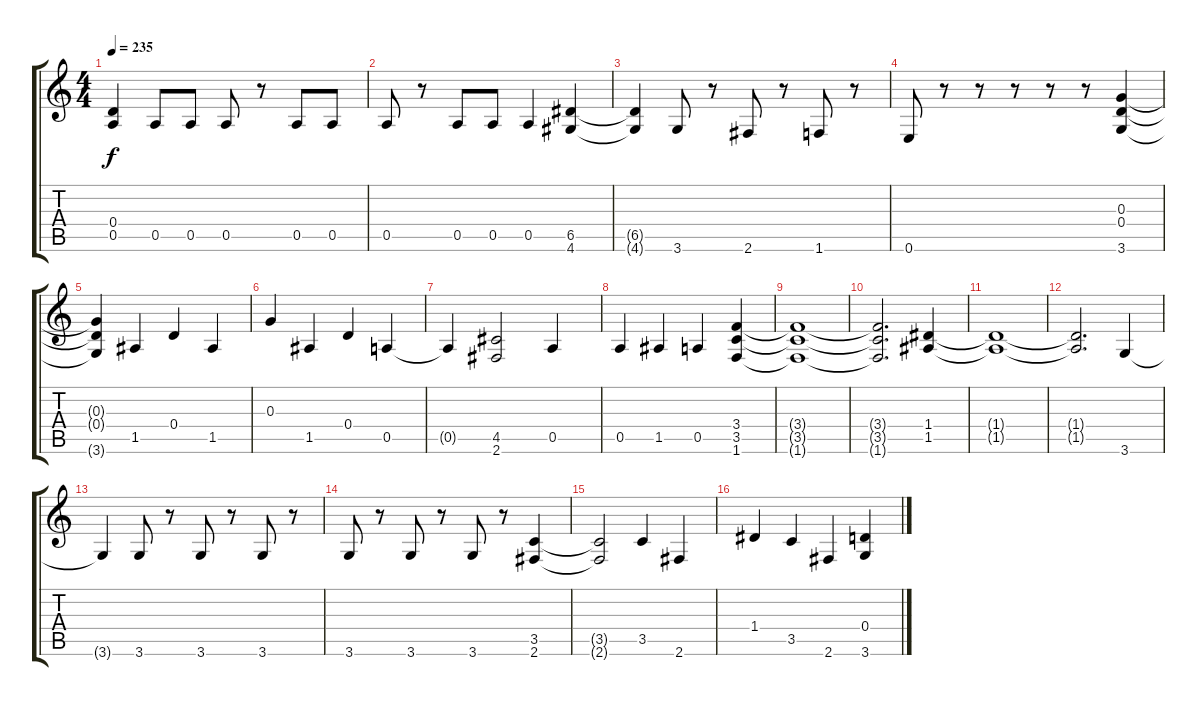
\track "" {instrument overdrivenguitar}
\staff {score tabs}
\tuning (E4 B3 G3 D3 A2 E2) {hide}
\ts (4 4)
\tempo 235
\clef g2
\ks c
(0.4{t} 0.5{t}).4{dy f} 0.5.8 0.5.8 0.5.8 r.8 0.5.8 0.5.8 |
0.5.8 r.8 0.5.8 0.5.8 0.5.4 (6.5 4.6).4 |
(6.5{t} 4.6{t}).4 3.6.8 r.8 2.6.8 r.8 1.6.8 r.8 |
0.6.8 r.8 r.8 r.8 r.8 r.8 (0.3 0.4 3.6).4 |
(0.3{t} 0.4{t} 3.6{t}).4 1.5.4 0.4.4 1.5.4 |
0.3.4 1.5.4 0.4.4 0.5.4 |
0.5{t}.4 (4.5 2.6).2 0.5.4 |
0.5.4 1.5.4 0.5.4 (3.4 3.5 1.6).4 |
(3.4{t} 3.5{t} 1.6{t}).1 |
(3.4{t} 3.5{t} 1.6{t}).2{d} (1.4 1.5).4 |
(1.4{t} 1.5{t}).1 |
(1.4{t} 1.5{t}).2{d} 3.6.4 |
3.6{t}.4 3.6.8 r.8 3.6.8 r.8 3.6.8 r.8 |
3.6.8 r.8 3.6.8 r.8 3.6.8 r.8 (3.5 2.6).4 |
(3.5{t} 2.6{t}).2 3.5.4 2.6.4 |
1.4.4 3.5.4 2.6.4 (0.4 3.6).4
